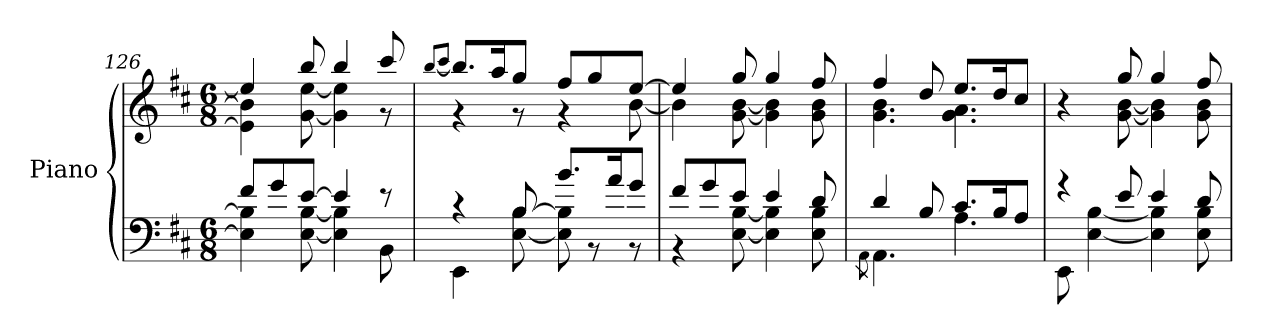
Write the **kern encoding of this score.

**kern	**kern
*part1	*part1
*staff2	*staff1
*I"Piano	*
*I'Pno.	*
*clefF4	*clefG2
*k[f#c#]	*k[f#c#]
*M6/8	*M6/8
=126	=126
*^	*^
8f#/L	4E\] 4B\]	4ee/]	4e\] 4b\]
8g/	.	.	.
[8e/J	[8E\ [8B\	8bb/	[8g\ [8ee\
4e/]	4E\] 4B\]	4bb/	4g\] 4ee\]
8r	8BB\	8ccc#/	8r
!!LO:LB:g=z	!!
=127	=127	=127	=127
.	.	[8qbb/L	.
.	.	8qccc#/J	.
4r	4EE\	8.bb/L]	4r
.	.	16aa/K	.
[8B/	[8E\ 8B\	8gg/J	8r
8.b/L	8E\] 8B\]	8ff#/L	4r
.	8r	8gg/	.
16a/K	.	.	.
8g/J	8r	[8ee/J	[8b\
=128	=128	=128	=128
8f#/L	4r	4ee/]	4b\]
8g/	.	.	.
8e/J	[8E\ [8B\	8gg/	[8g\ [8b\
4e/	4E\] 4B\]	4gg/	4g\] 4b\]
8d/	8E\ 8B\	8ff#/	8g\ 8b\
=129	=129	=129	=129
.	8qAA\	.	.
4d/	4.AA\	4ff#/	4.g\ 4.b\
8B/	.	8dd/	.
8.c#/L	4.A\	8.ee/L	4.g\ 4.a\
16B/K	.	16dd/K	.
8A/J	.	8cc#/J	.
=130	=130	=130	=130
4r	8EE\	4r	4ryy
.	[4E\ [4B\	.	.
8e/	.	8gg/	[8g\ [8b\
4e/	4E\] 4B\]	4gg/	4g\] 4b\]
8d/	8E\ 8B\	8ff#/	8g\ 8b\
*v	*v	*	*
*	*v	*v
=	=
*-	*-
